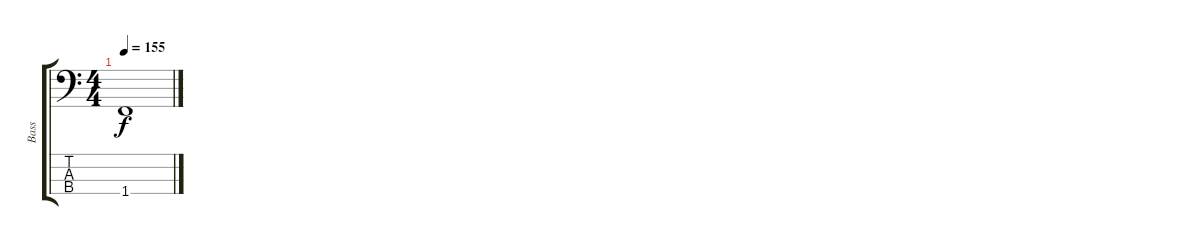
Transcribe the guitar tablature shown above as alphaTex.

\track ("Bass" "Bass") {instrument electricbasspick}
\staff {score tabs}
\tuning (G2 D2 A1 E1) {hide}
\ts (4 4)
\tempo 155
\clef f4
\ks c
1.4{t}.1{dy f}
